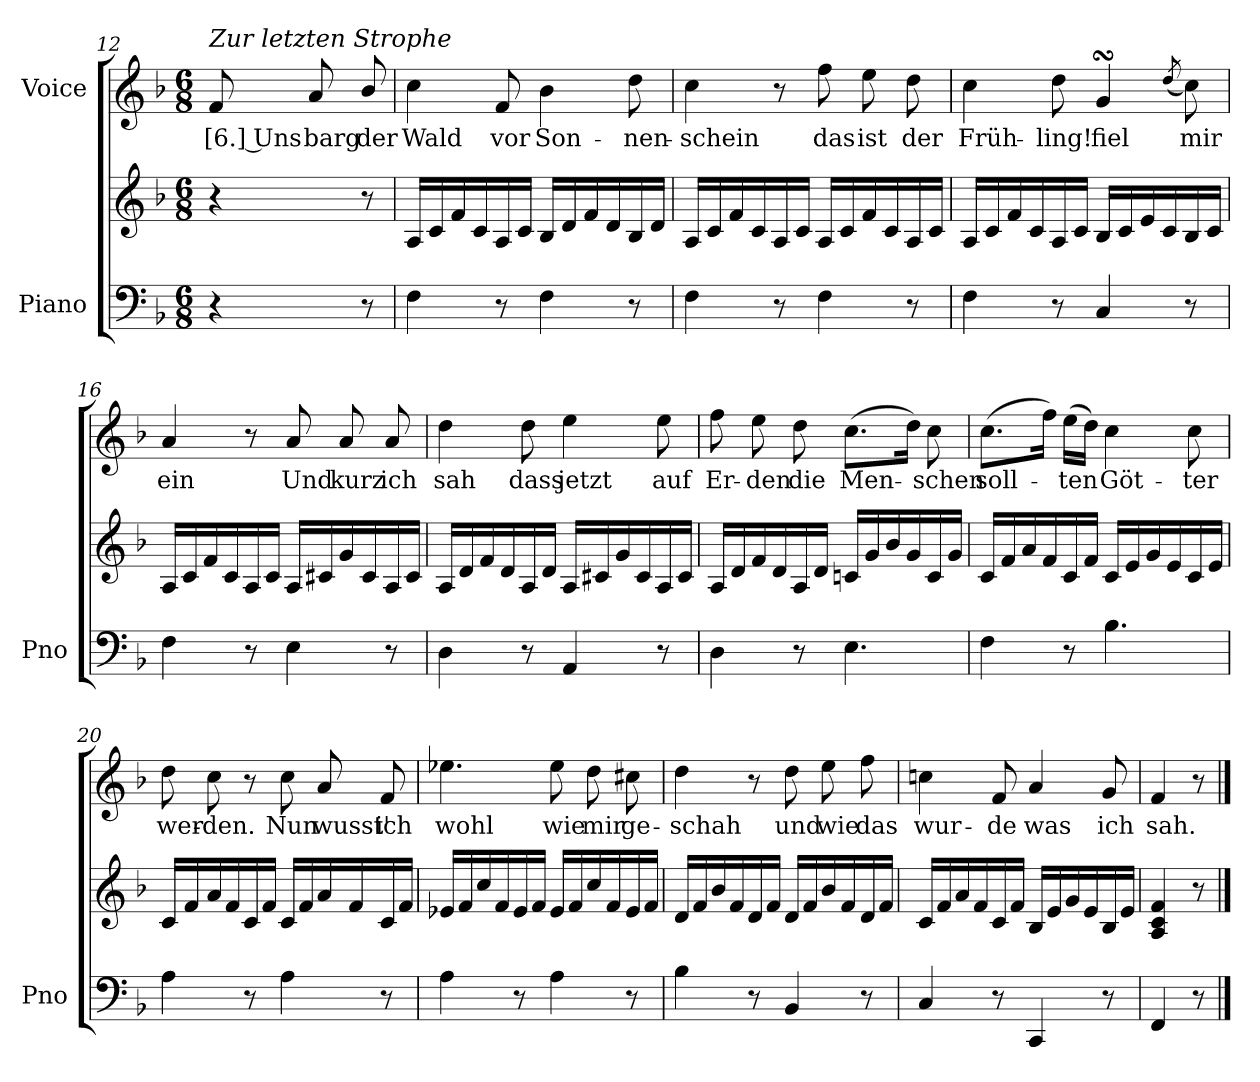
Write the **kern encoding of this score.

**kern	**kern	**kern	**text
*part2	*part2	*part1	*part1
*staff3	*staff2	*staff1	*staff1
*I"Piano	*	*I"Voice	*
*I'Pno	*	*	*
!!LO:PB:g=z
*clefF4	*clefG2	*clefG2	*
*k[b-]	*k[b-]	*k[b-]	*
*M6/8	*M6/8	*M6/8	*
=12X2	=12X2	=12X2	=12X2
!	!	!LO:TX:a:i:t=Zur letzten Strophe	!
!	!	!	!LO:LY:b
4r	4r	8f/	[6.] Uns
!	!	!	!LO:LY:b
.	.	8a/	barg
!	!	!	!LO:LY:b
8r	8r	8b-/	der
=13	=13	=13	=13
!	!	!	!LO:LY:b
4F\	16A/LL	4cc\	Wald
.	16c/	.	.
.	16f/	.	.
.	16c/	.	.
!	!	!	!LO:LY:b
8r	16A/	8f/	vor
.	16c/JJ	.	.
!	!	!	!LO:LY:b
4F\	16B-/LL	4b-\	Son-
.	16d/	.	.
.	16f/	.	.
.	16d/	.	.
!	!	!	!LO:LY:b
8r	16B-/	8dd\	-nen-
.	16d/JJ	.	.
=14	=14	=14	=14
!	!	!	!LO:LY:b
4F\	16A/LL	4cc\	-schein
.	16c/	.	.
.	16f/	.	.
.	16c/	.	.
8r	16A/	8r	.
.	16c/JJ	.	.
!	!	!	!LO:LY:b
4F\	16A/LL	8ff\	das
.	16c/	.	.
!	!	!	!LO:LY:b
.	16f/	8ee\	ist
.	16c/	.	.
!	!	!	!LO:LY:b
8r	16A/	8dd\	der
.	16c/JJ	.	.
=15	=15	=15	=15
!	!	!	!LO:LY:b
4F\	16A/LL	4cc\	Früh-
.	16c/	.	.
.	16f/	.	.
.	16c/	.	.
!	!	!	!LO:LY:b
8r	16A/	8dd\	-ling!
.	16c/JJ	.	.
!	!	!	!LO:LY:b
4C/	16B-/LL	4gsSSS/	fiel
.	16c/	.	.
.	16e/	.	.
.	16c/	.	.
.	.	(8qdd/	.
!	!	!	!LO:LY:b
8r	16B-/	8cc\)	mir
.	16c/JJ	.	.
=16	=16	=16	=16
!	!	!	!LO:LY:b
4F\	16A/LL	4a/	ein
.	16c/	.	.
.	16f/	.	.
.	16c/	.	.
8r	16A/	8r	.
.	16c/JJ	.	.
!	!	!	!LO:LY:b
4E\	16A/LL	8a/	Und
.	16c#X/	.	.
!	!	!	!LO:LY:b
.	16g/	8a/	kurz
.	16c#/	.	.
!	!	!	!LO:LY:b
8r	16A/	8a/	ich
.	16c#/JJ	.	.
!!LO:LB:g=z
=17	=17	=17	=17
!	!	!	!LO:LY:b
4D\	16A/LL	4dd\	sah
.	16d/	.	.
.	16f/	.	.
.	16d/	.	.
!	!	!	!LO:LY:b
8r	16A/	8dd\	dass
.	16d/JJ	.	.
!	!	!	!LO:LY:b
4AA/	16A/LL	4ee\	jetzt
.	16c#X/	.	.
.	16g/	.	.
.	16c#/	.	.
!	!	!	!LO:LY:b
8r	16A/	8ee\	auf
.	16c#/JJ	.	.
=18	=18	=18	=18
!	!	!	!LO:LY:b
4D\	16A/LL	8ff\	Er-
.	16d/	.	.
!	!	!	!LO:LY:b
.	16f/	8ee\	-den
.	16d/	.	.
!	!	!	!LO:LY:b
8r	16A/	8dd\	die
.	16d/JJ	.	.
!	!	!	!LO:LY:b
4.E\	16cn/LL	(8.cc\L	Men-
.	16g/	.	.
.	16b-/	.	.
.	16g/	16dd\Jk)	.
!	!	!	!LO:LY:b
.	16c/	8cc\	-schen
.	16g/JJ	.	.
=19	=19	=19	=19
!	!	!	!LO:LY:b
4F\	16c/LL	(8.cc\L	soll-
.	16f/	.	.
.	16a/	.	.
.	16f/	16ff\Jk)	.
!	!	!	!LO:LY:b
8r	16c/	(16ee\LL	-ten
.	16f/JJ	16dd\JJ)	.
!	!	!	!LO:LY:b
4.B-\	16c/LL	4cc\	Göt-
.	16e/	.	.
.	16g/	.	.
.	16e/	.	.
!	!	!	!LO:LY:b
.	16c/	8cc\	-ter
.	16e/JJ	.	.
=20	=20	=20	=20
!	!	!	!LO:LY:b
4A\	16c/LL	8dd\	wer-
.	16f/	.	.
!	!	!	!LO:LY:b
.	16a/	8cc\	-den.
.	16f/	.	.
8r	16c/	8r	.
.	16f/JJ	.	.
!	!	!	!LO:LY:b
4A\	16c/LL	8cc\	Nun
.	16f/	.	.
!	!	!	!LO:LY:b
.	16a/	8a/	wusst'
.	16f/	.	.
!	!	!	!LO:LY:b
8r	16c/	8f/	ich
.	16f/JJ	.	.
!!LO:LB:g=z
=21	=21	=21	=21
!	!	!	!LO:LY:b
4A\	16e-X/LL	4.ee-X\	wohl
.	16f/	.	.
.	16cc/	.	.
.	16f/	.	.
8r	16e-/	.	.
.	16f/JJ	.	.
!	!	!	!LO:LY:b
4A\	16e-/LL	8ee-\	wie
.	16f/	.	.
!	!	!	!LO:LY:b
.	16cc/	8dd\	mir
.	16f/	.	.
!	!	!	!LO:LY:b
8r	16e-/	8cc#X\	ge-
.	16f/JJ	.	.
=22	=22	=22	=22
!	!	!	!LO:LY:b
4B-\	16d/LL	4dd\	-schah
.	16f/	.	.
.	16b-/	.	.
.	16f/	.	.
8r	16d/	8r	.
.	16f/JJ	.	.
!	!	!	!LO:LY:b
4BB-/	16d/LL	8dd\	und
.	16f/	.	.
!	!	!	!LO:LY:b
.	16b-/	8ee\	wie
.	16f/	.	.
!	!	!	!LO:LY:b
8r	16d/	8ff\	das
.	16f/JJ	.	.
=23	=23	=23	=23
!	!	!	!LO:LY:b
4C/	16c/LL	4ccn\	wur-
.	16f/	.	.
.	16a/	.	.
.	16f/	.	.
!	!	!	!LO:LY:b
8r	16c/	8f/	-de
.	16f/JJ	.	.
!	!	!	!LO:LY:b
4CC/	16B-/LL	4a/	was
.	16e/	.	.
.	16g/	.	.
.	16e/	.	.
!	!	!	!LO:LY:b
8r	16B-/	8g/	ich
.	16e/JJ	.	.
=24	=24	=24	=24
!	!	!	!LO:LY:b
4FF/	4A/ 4c/ 4f/	4f/	sah.
8r	8r	8r	.
==	==	==	==
*-	*-	*-	*-
